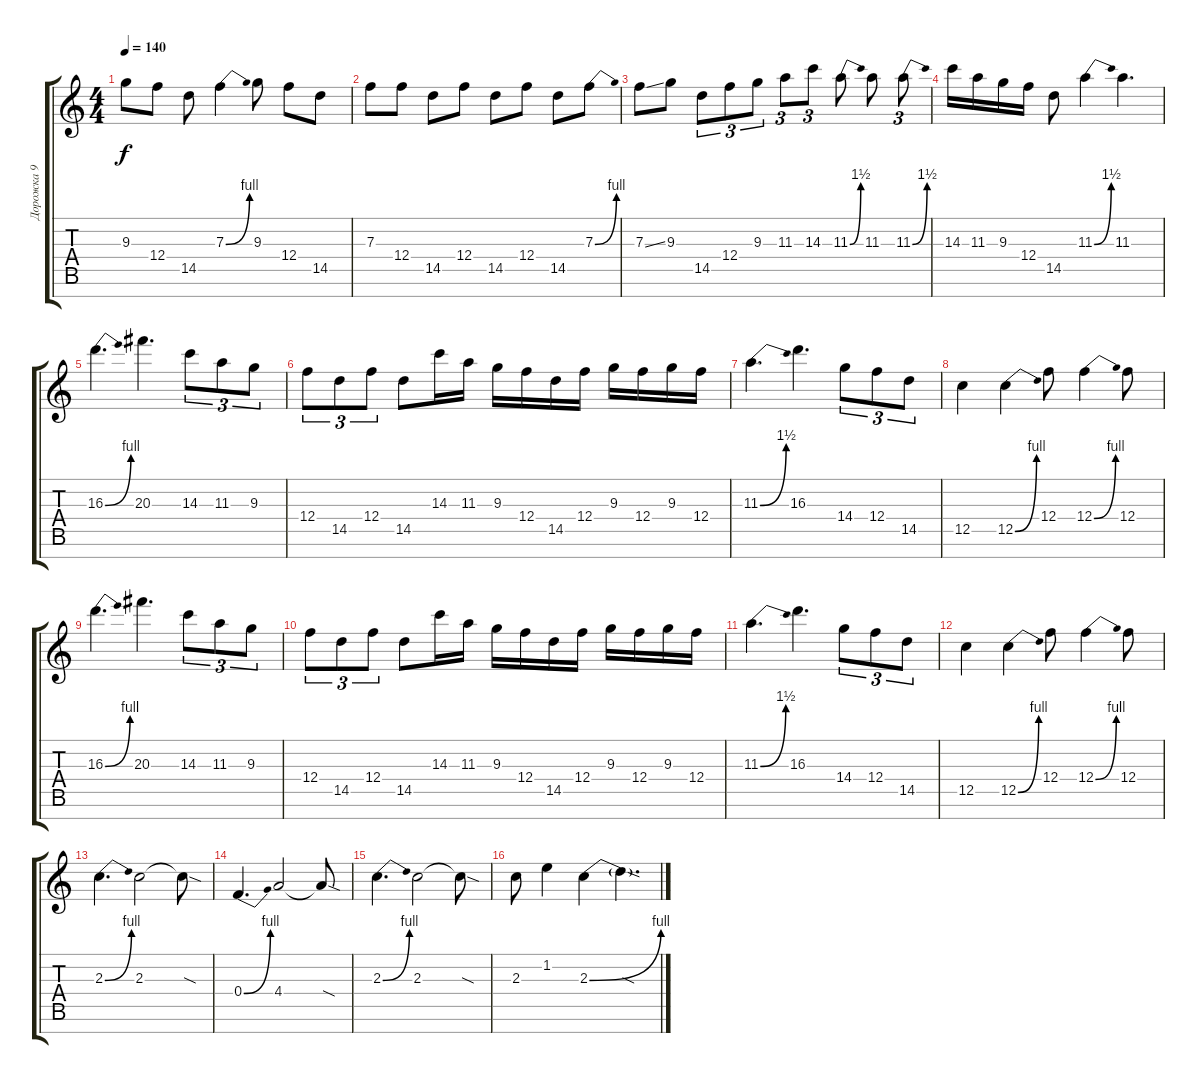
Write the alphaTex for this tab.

\track ("Дорожка 9" "Дорожка 9") {solo instrument overdrivenguitar}
\staff {score tabs}
\tuning (G4 Eb4 Bb3 F3 C3 G2 C2) {hide}
\ts (4 4)
\tempo 140
\clef g2
\ks c
9.3.8{dy f} 12.4.8 14.5.8 7.3{be (bend 0 0 60 4)}.4 9.3.8 12.4.8 14.5.8 |
7.3.8 12.4.8 14.5.8 12.4.8 14.5.8 12.4.8 14.5.8 7.3{be (bend 0 0 60 4)}.8 |
7.3{ss}.8 9.3.8 14.5.8{tu (3 2)} 12.4.8{tu (3 2)} 9.3.8{tu (3 2)} 11.3.8{tu (3 2)} 14.3.8{tu (3 2)} 11.3{be (bend 0 0 60 6)}.8 11.3.8 11.3{be (bend 0 0 60 6)}.8{tu (3 2)} |
14.3.16 11.3.16 9.3.16 12.4.16 14.5.8 11.3{be (bend 0 0 60 6)}.4 11.3.4{d} |
16.3{be (bend 0 0 60 4)}.4{d} 20.3.4{d} 14.3.8{tu (3 2)} 11.3.8{tu (3 2)} 9.3.8{tu (3 2)} |
12.4.8{tu (3 2)} 14.5.8{tu (3 2)} 12.4.8{tu (3 2)} 14.5.8 14.3.16 11.3.16 9.3.16 12.4.16 14.5.16 12.4.16 9.3.16 12.4.16 9.3.16 12.4.16 |
11.3{be (bend 0 0 60 6)}.4{d} 16.3.4{d} 14.4.8{tu (3 2)} 12.4.8{tu (3 2)} 14.5.8{tu (3 2)} |
12.5.4 12.5{be (bend 0 0 60 4)}.4 12.4.8 12.4{be (bend 0 0 60 4)}.4 12.4.8 |
16.3{be (bend 0 0 60 4)}.4{d} 20.3.4{d} 14.3.8{tu (3 2)} 11.3.8{tu (3 2)} 9.3.8{tu (3 2)} |
12.4.8{tu (3 2)} 14.5.8{tu (3 2)} 12.4.8{tu (3 2)} 14.5.8 14.3.16 11.3.16 9.3.16 12.4.16 14.5.16 12.4.16 9.3.16 12.4.16 9.3.16 12.4.16 |
11.3{be (bend 0 0 60 6)}.4{d} 16.3.4{d} 14.4.8{tu (3 2)} 12.4.8{tu (3 2)} 14.5.8{tu (3 2)} |
12.5.4 12.5{be (bend 0 0 60 4)}.4 12.4.8 12.4{be (bend 0 0 60 4)}.4 12.4.8 |
2.3{be (bend 0 0 60 4)}.4{d} 2.3.2 2.3{sod t}.8 |
0.4{be (bend 0 0 60 4)}.4{d} 4.4.2 4.4{sod t}.8 |
2.3{be (bend 0 0 60 4)}.4{d} 2.3.2 2.3{sod t}.8 |
2.3.8 1.2.4 2.3{be (bend 0 0 60 4)}.4 2.3{sod t}.4{d}
